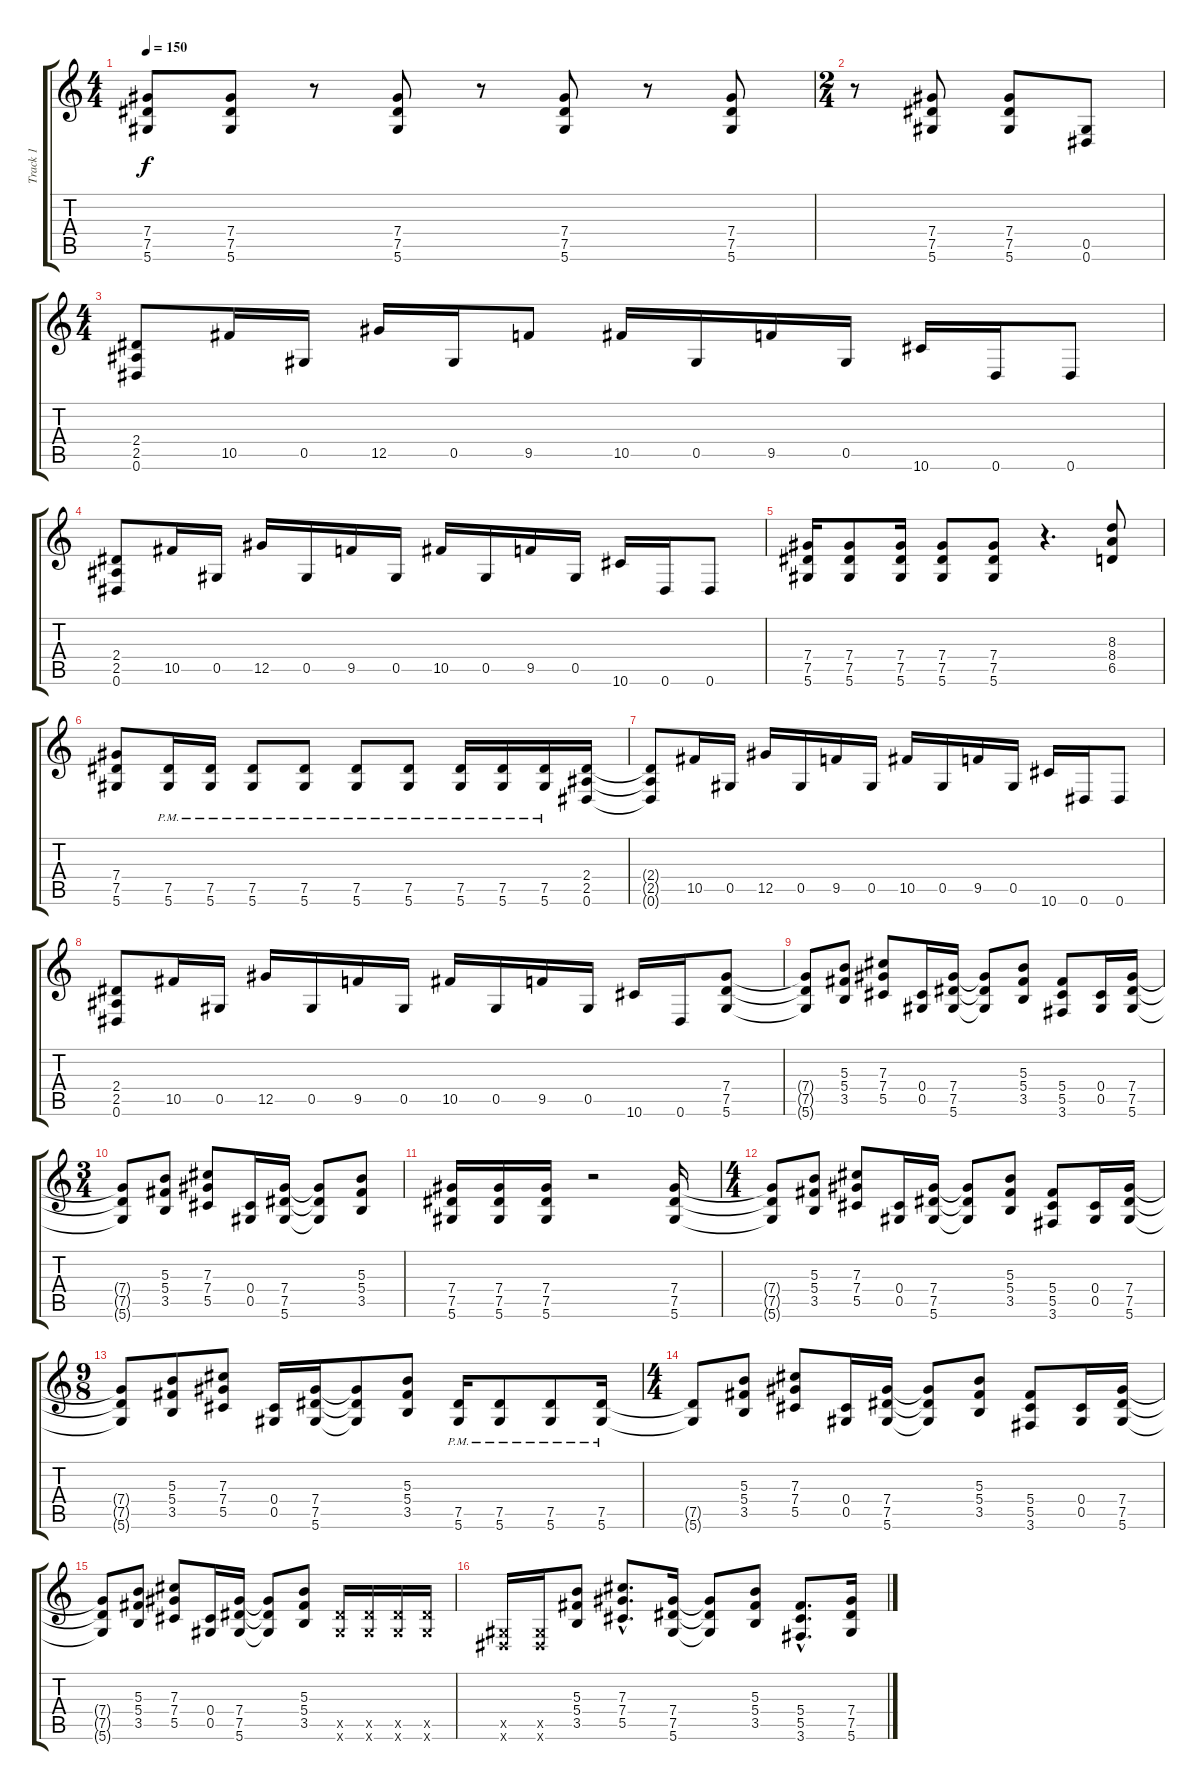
\track ("Track 1" "Track 1") {instrument distortionguitar}
\staff {score tabs}
\tuning (Eb4 Bb3 Gb3 Db3 Ab2 Eb2) {hide}
\ts (4 4)
\tempo 150
\clef g2
\ks c
(7.4 7.5 5.6).8{dy f instrument distortionguitar} (7.4 7.5 5.6).8 r.8 (7.4 7.5 5.6).8 r.8 (7.4 7.5 5.6).8 r.8 (7.4 7.5 5.6).8 |
\ts (2 4)
r.8 (7.4 7.5 5.6).8 (7.4 7.5 5.6).8 (0.5 0.6).8 |
\ts (4 4)
(2.4 2.5 0.6).8 10.5.16 0.5.16 12.5.16 0.5.16 9.5.8 10.5.16 0.5.16 9.5.16 0.5.16 10.6.16 0.6.16 0.6.8 |
(2.4 2.5 0.6).8 10.5.16 0.5.16 12.5.16 0.5.16 9.5.16 0.5.16 10.5.16 0.5.16 9.5.16 0.5.16 10.6.16 0.6.16 0.6.8 |
(7.4 7.5 5.6).16 (7.4 7.5 5.6).8 (7.4 7.5 5.6).16 (7.4 7.5 5.6).8 (7.4 7.5 5.6).8 r.4{d} (8.3 8.4 6.5).8 |
(7.4 7.5 5.6).8 (7.5{pm} 5.6{pm}).16 (7.5{pm} 5.6{pm}).16 (7.5{pm} 5.6{pm}).8 (7.5{pm} 5.6{pm}).8 (7.5{pm} 5.6{pm}).8 (7.5{pm} 5.6{pm}).8 (7.5{pm} 5.6{pm}).16 (7.5{pm} 5.6{pm}).16 (7.5{pm} 5.6{pm}).16 (2.4 2.5 0.6).16 |
(2.4{t} 2.5{t} 0.6{t}).8 10.5.16 0.5.16 12.5.16 0.5.16 9.5.16 0.5.16 10.5.16 0.5.16 9.5.16 0.5.16 10.6.16 0.6.16 0.6.8 |
(2.4 2.5 0.6).8 10.5.16 0.5.16 12.5.16 0.5.16 9.5.16 0.5.16 10.5.16 0.5.16 9.5.16 0.5.16 10.6.16 0.6.16 (7.4 7.5 5.6).8 |
(7.4{t} 7.5{t} 5.6{t}).8 (5.3 5.4 3.5).8 (7.3 7.4 5.5).8 (0.4 0.5).16 (7.4 7.5 5.6).16 (7.4{t} 7.5{t} 5.6{t}).8 (5.3 5.4 3.5).8 (5.4 5.5 3.6).8 (0.4 0.5).16 (7.4 7.5 5.6).16 |
\ts (3 4)
(7.4{t} 7.5{t} 5.6{t}).8 (5.3 5.4 3.5).8 (7.3 7.4 5.5).8 (0.4 0.5).16 (7.4 7.5 5.6).16 (7.4{t} 7.5{t} 5.6{t}).8 (5.3 5.4 3.5).8 |
(7.4 7.5 5.6).16 (7.4 7.5 5.6).16 (7.4 7.5 5.6).16 r.2 (7.4 7.5 5.6).16 |
\ts (4 4)
(7.4{t} 7.5{t} 5.6{t}).8 (5.3 5.4 3.5).8 (7.3 7.4 5.5).8 (0.4 0.5).16 (7.4 7.5 5.6).16 (7.4{t} 7.5{t} 5.6{t}).8 (5.3 5.4 3.5).8 (5.4 5.5 3.6).8 (0.4 0.5).16 (7.4 7.5 5.6).16 |
\ts (9 8)
(7.4{t} 7.5{t} 5.6{t}).8 (5.3 5.4 3.5).8 (7.3 7.4 5.5).8 (0.4 0.5).16 (7.4 7.5 5.6).16 (7.4{t} 7.5{t} 5.6{t}).8 (5.3 5.4 3.5).8 (7.5{pm} 5.6{pm}).16 (7.5{pm} 5.6{pm}).8 (7.5{pm} 5.6{pm}).8 (7.5{pm} 5.6{pm}).16 |
\ts (4 4)
(7.5{t} 5.6{t}).8 (5.3 5.4 3.5).8 (7.3 7.4 5.5).8 (0.4 0.5).16 (7.4 7.5 5.6).16 (7.4{t} 7.5{t} 5.6{t}).8 (5.3 5.4 3.5).8 (5.4 5.5 3.6).8 (0.4 0.5).16 (7.4 7.5 5.6).16 |
(7.4{t} 7.5{t} 5.6{t}).8 (5.3 5.4 3.5).8 (7.3 7.4 5.5).8 (0.4 0.5).16 (7.4 7.5 5.6).16 (7.4{t} 7.5{t} 5.6{t}).8 (5.3 5.4 3.5).8 (7.5{x} 5.6{x}).16 (7.5{x} 5.6{x}).16 (7.5{x} 5.6{x}).16 (7.5{x} 5.6{x}).16 |
(0.5{x} 0.6{x}).16 (0.5{x} 0.6{x}).16 (5.3 5.4 3.5).8 (7.3{hac} 7.4{hac} 5.5{hac}).8{d} (7.4 7.5 5.6).16 (7.4{t} 7.5{t} 5.6{t}).8 (5.3 5.4 3.5).8 (5.4{hac} 5.5{hac} 3.6{hac}).8{d} (7.4 7.5 5.6).16
